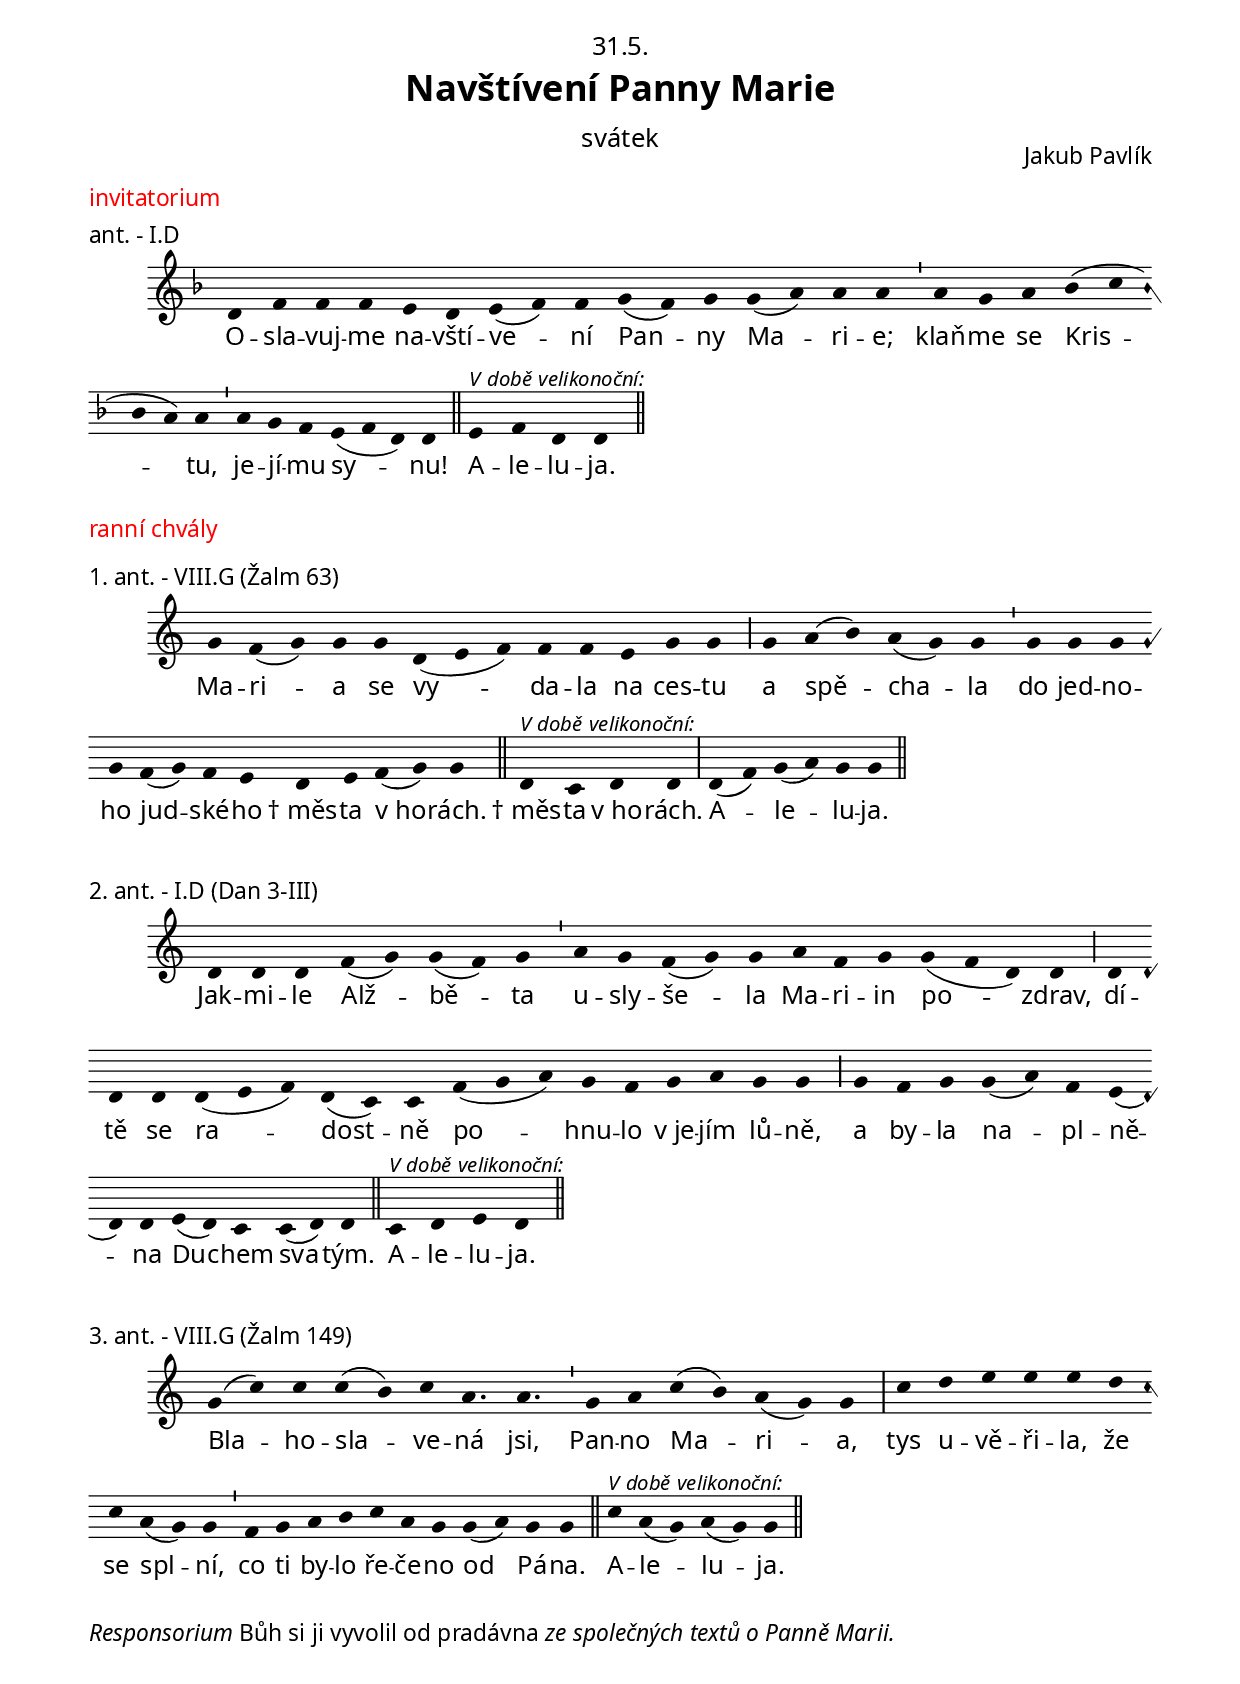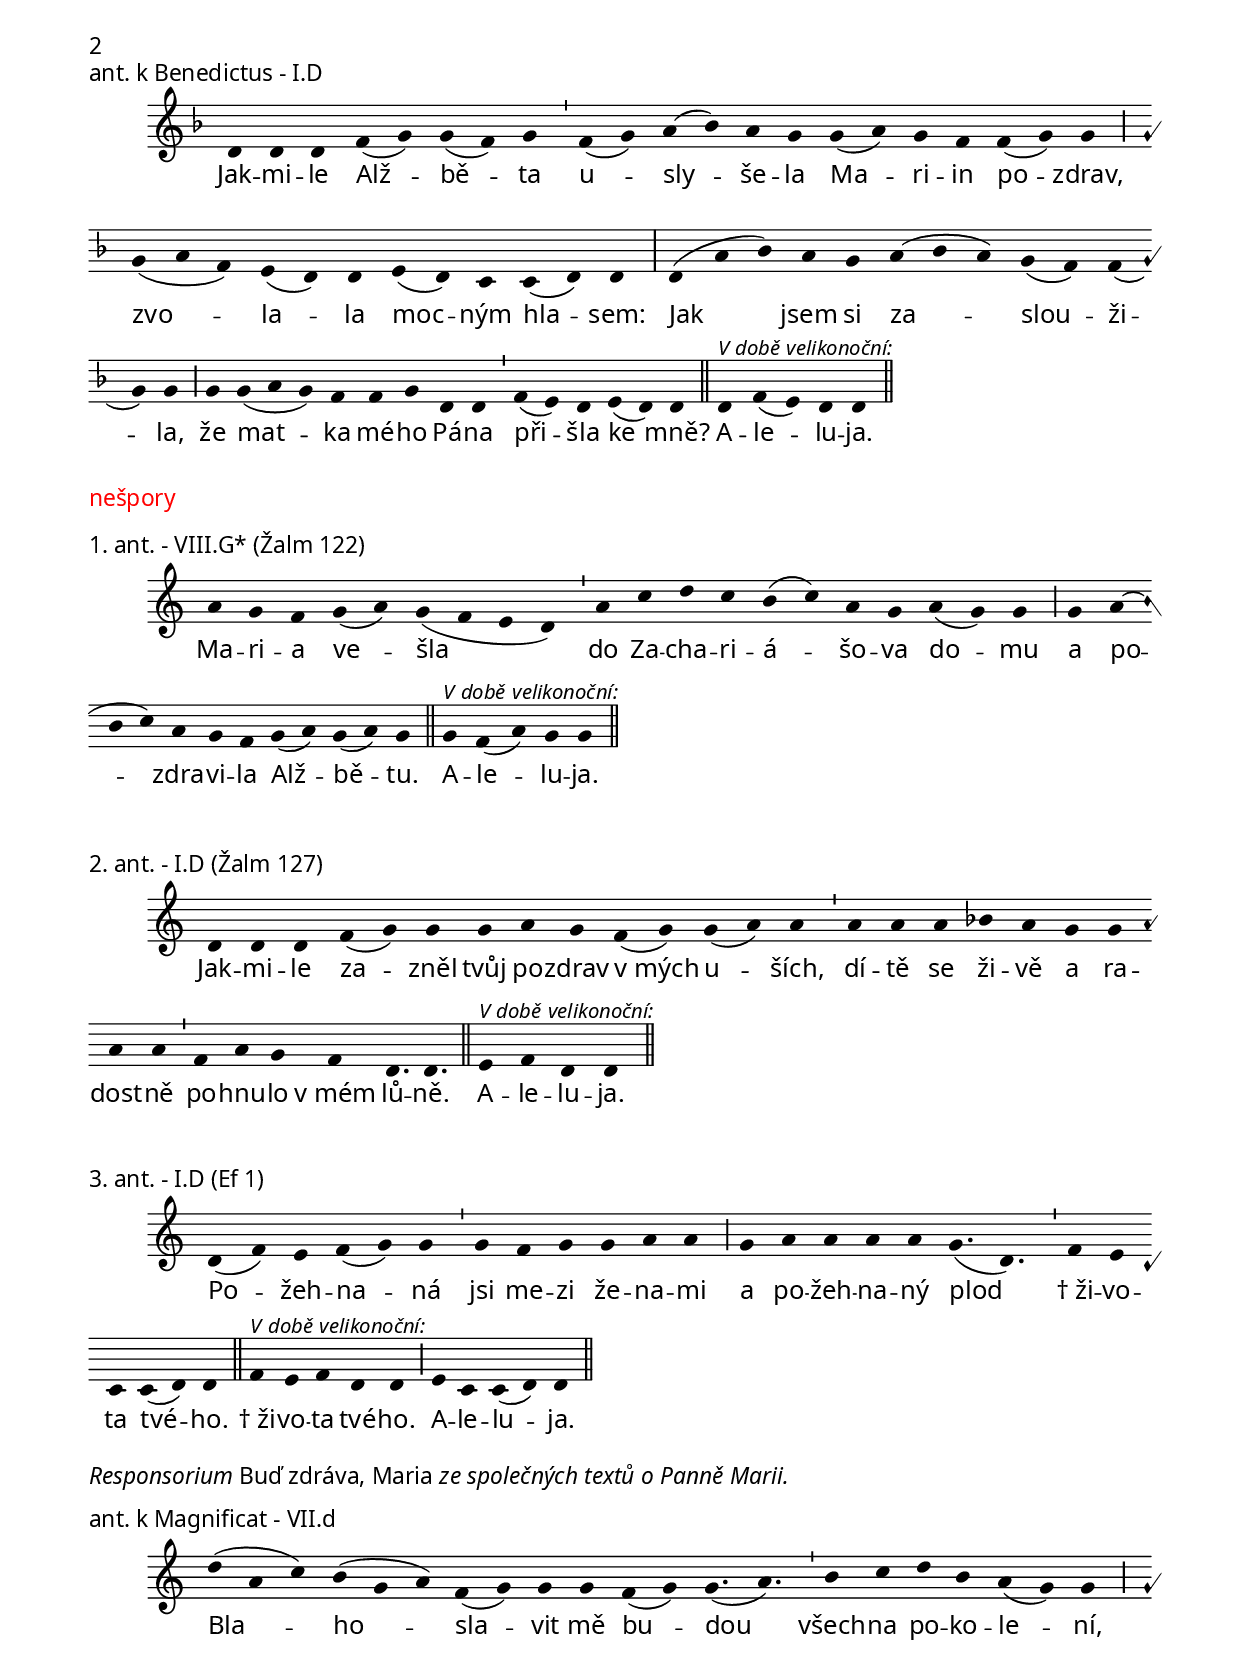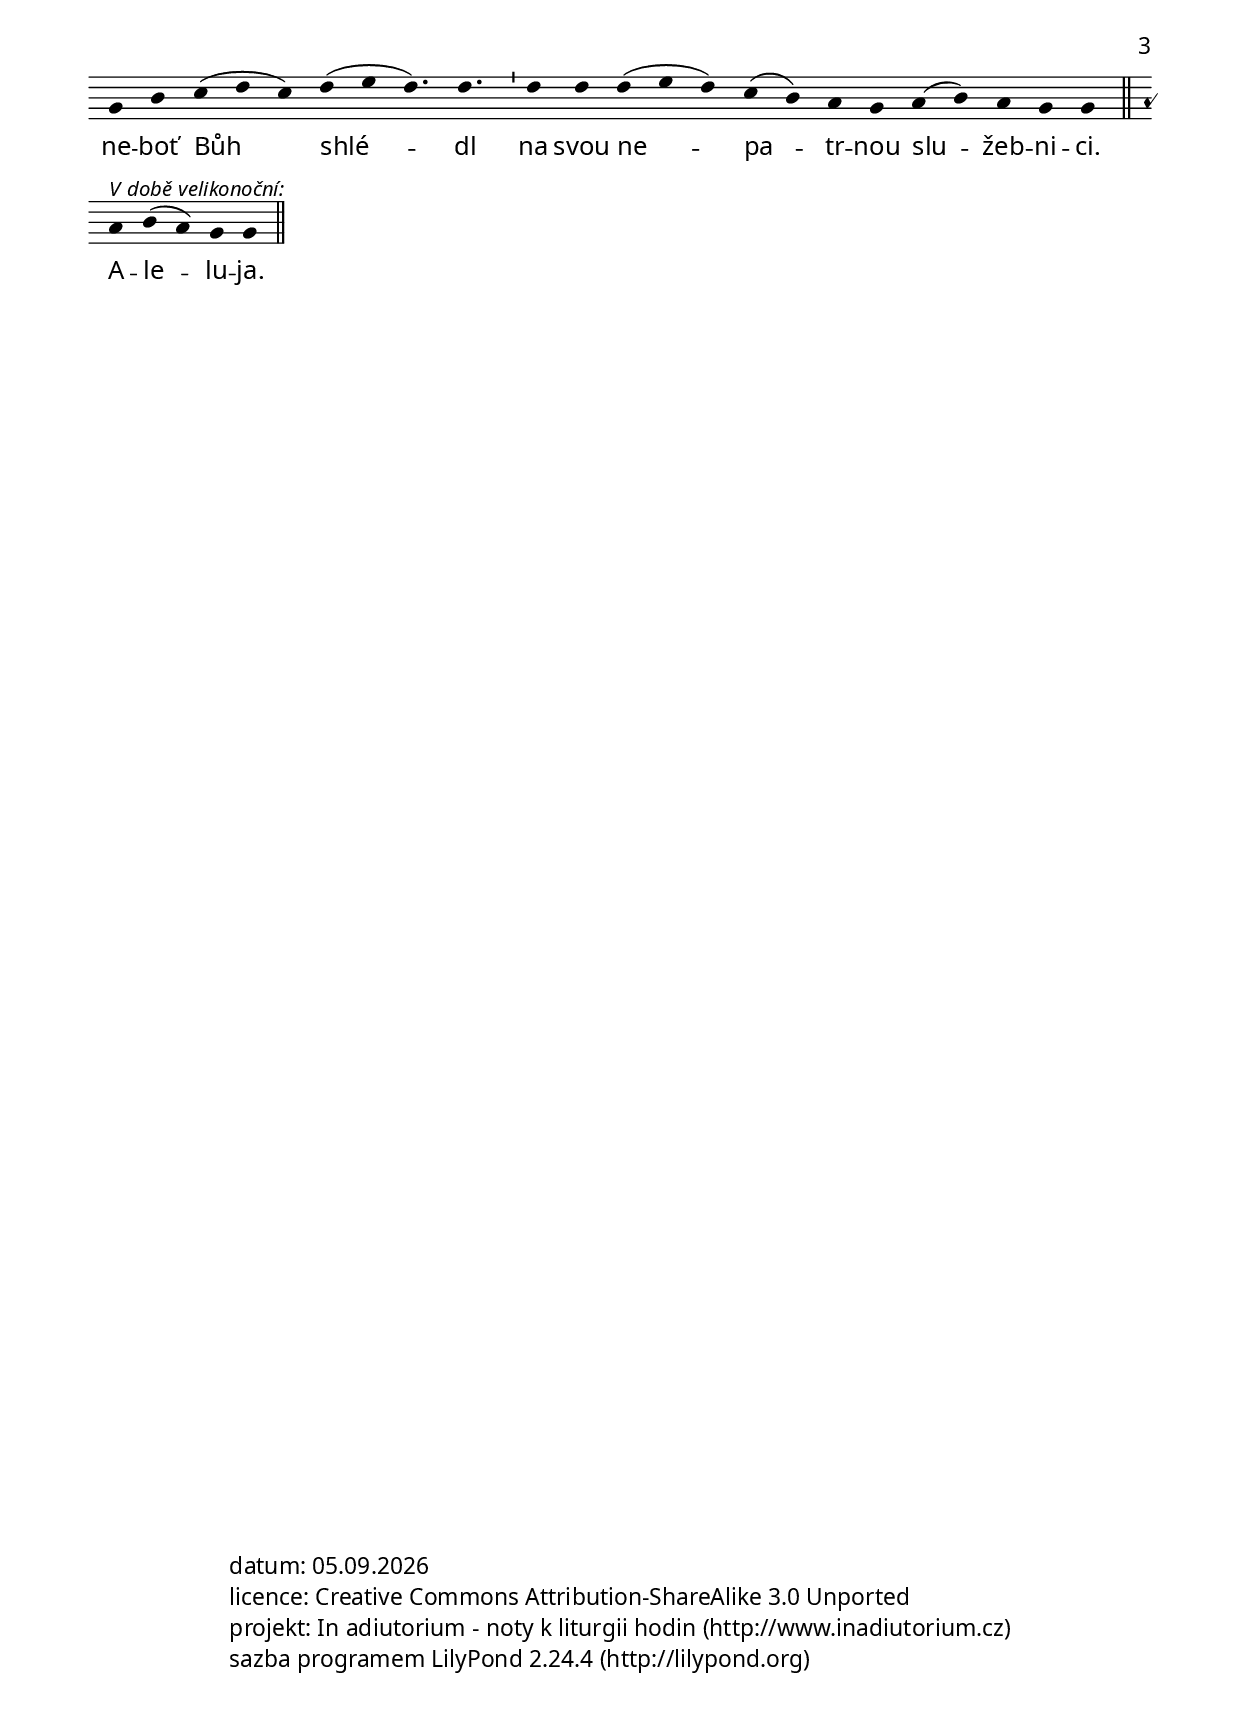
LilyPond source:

\version "2.15.37"

\include "../spolecne.ly"
\include "../dilyresponsorii.ly"

\header {
  title = \markup\titleSvatek
            "Navštívení Panny Marie"
            svátek
            31.5.
  composer = "Jakub Pavlík"
}

\markup {\nadpisHodinka {"invitatorium"}}

\score {
  \relative c' {
    \choralniRezim
    \key f \major
    d4 f f f e d e( f) f g( f) g g( a) a a \barMin
    a g a bes( c bes a) a \barMin
    a g f e( f d) d \barFinalis
    e^\markup\small\italic{V době velikonoční:} f d d \barFinalis
  }
  \addlyrics {
    O -- sla -- vuj -- me na -- vští -- ve -- ní Pan -- ny Ma -- ri -- e;
    klaň -- me se Kris -- tu, je -- jí -- mu sy -- nu!

    A -- le -- lu -- ja.
  }
  \header {
    quid = "ant."
    modus = "I"
    differentia = "D"
    psalmus = ""
    id = "invit"
    piece = \markup {\sestavTitulekBezZalmu}
  }
}

\markup {\nadpisHodinka {"ranní chvály"}}

\score {
  \relative c'' {
    \choralniRezim
    g4 f( g) g g d( e f) f f e g g \barMaior
    g a( b) a( g) g \barMin g g g g f( g) f e

    d e f( g) g \barFinalis

    d^\markup\small\italic{V době velikonoční:} c d d \barMax
    d( f) g( a) g g \barFinalis
  }
  \addlyrics {
    Ma -- ri -- a se vy -- da -- la na ces -- tu
    a spě -- cha -- la do jed -- no -- ho jud -- ské -- ho

    \markup{\Dagger měs} -- ta v_ho -- rách.

    \markup{\Dagger měs} -- ta v_ho -- rách.
    A -- le -- lu -- ja.
  }
  \header {
    quid = "1. ant."
    modus = "VIII"
    differentia = "G"
    psalmus = "Žalm 63"
    placet = "R"
    id = "rch-a1"
    piece = \markup {\sestavTitulek}
  }
}

\score {
  \relative c' {
    \choralniRezim
    d4 d d f( g) g( f) g \barMin a g f( g) g a f g g( f d) d \barMaior
    d d d d( e f) d( c) c f( g a) g f g a g g \barMaior
    g f g g( a) f e( d) d e( d) c c( d) d \barFinalis

    c^\markup\rubrVelikAleluja d e d \barFinalis
  }
  \addlyrics {
    Jak -- mi -- le Alž -- bě -- ta u -- sly -- še -- la Ma -- ri -- in po -- zdrav,
    dí -- tě se ra -- dost -- ně po -- hnu -- lo v_je -- jím lů -- ně,
    a by -- la na -- pl -- ně -- na Du -- chem sva -- tým.

    A -- le -- lu -- ja.
  }
  \header {
    quid = "2. ant."
    modus = "I"
    differentia = "D"
    psalmus = "Dan 3-III"
    id = "rch-a2"
    piece = \markup {\sestavTitulek}
  }
}

\score {
  \relative c'' {
    \choralniRezim
    g4( c) c c( b) c a4. a \barMin g4 a c( b) a( g) g \barMax
    c d e e e d c a( g) g \barMin f g a b c a g g( a) g g \barFinalis
    c^\markup\small\italic{V době velikonoční:} a( g) a( g) g \barFinalis
  }
  \addlyrics {
    Bla -- ho -- sla -- ve -- ná jsi, Pan -- no Ma -- ri -- a,
    tys u -- vě -- ři -- la, že se spl -- ní,
    co ti by -- lo ře -- če -- no od Pá -- na.

    A -- le -- lu -- ja.
  }
  \header {
    quid = "3. ant."
    modus = "VIII"
    differentia = "G"
    psalmus = "Žalm 149"
    fons = "společné texty o P.M., 2. nešp., k Magnificat"
    fial = "commune/commune_maria.ly#2ne-amag"
    id = "rch-a3"
    piece = \markup {\sestavTitulek}
  }
}

\markup\justify\italic{
  Responsorium \upright{Bůh si ji vyvolil od pradávna}
  ze společných textů o Panně Marii.
}

\score {
  \relative c' {
    \choralniRezim
    \key f \major
    d4 d d f( g) g( f) g \barMin f( g) a( bes) a g g( a) g f f( g) g \barMaior
    g( a f) e( d) d e( d) c c( d) d \barMax
    d( a' bes) a g a( bes a) g( f) f( g) g \barMaior
    g g( a g) f f g d d \barMin f( e) d e( d) d \barFinalis

    d^\markup\rubrVelikAleluja f( e) d d \barFinalis
  }
  \addlyrics {
    Jak -- mi -- le Alž -- bě -- ta u -- sly -- še -- la Ma -- ri -- in po -- zdrav,
    zvo -- la -- la moc -- ným hla -- sem:
    Jak jsem si za -- slou -- ži -- la,
    že mat -- ka mé -- ho Pá -- na při -- šla ke mně?

    A -- le -- lu -- ja.
  }
  \header {
    quid = "ant. k Benedictus"
    modus = "I"
    differentia = "D"
    psalmus = ""
    id = "rch-aben"
    fons = "srov. tady 2. ant."
    piece = \markup {\sestavTitulekBezZalmu}
  }
}

\markup {\nadpisHodinka {"nešpory"}}

\score {
  \relative c'' {
    \choralniRezim
    a4 g f g( a) g( f e d) \barMin a' c d c b( c) a g a( g) g \barMaior
    g a( b c) a g f g( a) g( a) g \barFinalis

    g^\markup\rubrVelikAleluja f( a) g g \barFinalis
  }
  \addlyrics {
    Ma -- ri -- a ve -- šla do Za -- cha -- ri -- á -- šo -- va do -- mu
    a po -- zdra -- vi -- la Alž -- bě -- tu.

    A -- le -- lu -- ja.
  }
  \header {
    quid = "1. ant."
    modus = "VIII"
    differentia = "G*"
    psalmus = "Žalm 122"
    id = "ne-a1"
    piece = \markup {\sestavTitulek}
  }
}

\score {
    \relative c' {
      \choralniRezim
      d4 d d f( g) g g a g f( g) g( a) a \barMin
      a a a bes a g g a a \barMin
      f a g f d4. d \barFinalis

      e4^\markup\rubrVelikAleluja f d d \barFinalis
    }
    \addlyrics {
      Jak -- mi -- le za -- zněl tvůj po -- zdrav v_mých u -- ších,
      dí -- tě se ži -- vě a ra -- dost -- ně
      po -- hnu -- lo v_mém lů -- ně.

      A -- le -- lu -- ja.
    }
    \header {
      quid = "2. ant."
      modus = "I"
      differentia = "D"
      psalmus = "Žalm 127"
      fons = "advent, předvánoční týden, 22.12., k Benedictus; přidáno aleluja"
      fial = "antifony/advent_predvanocni_datum.ly#predvanocni-22-ben?+aleluja"
      id = "ne-a2"
      piece = \markup {\sestavTitulek}
    }
  }

\score {
  \relative c' {
    \choralniRezim
    d( f) e f( g) g \barMin g f g g a a \barMaior
    g a a a a g4.( d) \barMin f4 e c c( d) d \barFinalis
    f^\markup\rubrVelikAleluja e f d d \barMaior e c c( d) d \barFinalis
  }
  \addlyrics {
    Po -- žeh -- na -- ná jsi me -- zi že -- na -- mi
    a po -- žeh -- na -- ný plod \markup{\Dagger ži} -- vo -- ta tvé -- ho.

    \markup{\Dagger ži} -- vo -- ta tvé -- ho. A -- le -- lu -- ja.
  }
  \header {
    quid = "3. ant."
    modus = "I"
    differentia = "D"
    psalmus = "Ef 1"
    fons = "spol. texty o P.M., 2. nešp., 3. ant."
    fial = "commune/commune_maria.ly#2ne-a3"
    id = "ne-a3"
    piece = \markup {\sestavTitulek}
  }
}

\markup\justify\italic{
  Responsorium \upright{Buď zdráva, Maria}
  ze společných textů o Panně Marii.
}

\score {
  \relative c'' {
    \choralniRezim
    d4( a c) b( g a) f( g) g g f( g) g4.( a) \barMin
    b4 c d b a( g) g \barMaior
    g b c( d c) d( e d4.) d \barMin
    d4 d d( e d) c( b) a g a( b) a g g \barFinalis

    a^\markup\rubrVelikAleluja b( a) g g \barFinalis
  }
  \addlyrics {
    Bla -- ho -- sla -- vit mě bu -- dou všech -- na po -- ko -- le -- ní,
    ne -- boť Bůh shlé -- dl na svou ne -- pa -- tr -- nou slu -- žeb -- ni -- ci.

    A -- le -- lu -- ja.
  }
  \header {
    quid = "ant. k Magnificat"
    modus = "VII"
    differentia = "d"
    psalmus = "Magnificat"
    id = "ne-amag"
    fial = "commune/commune_maria.ly#1ne-amag2"
    piece = \markup {\sestavTitulekBezZalmu}
  }
}